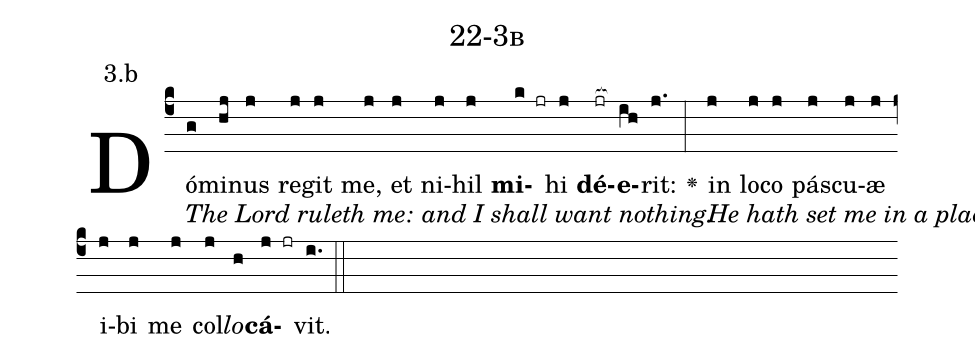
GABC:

name: 22-3b;
annotation: 3.b;
%%
(c4)Dó[The Lord ruleth me: and I shall want nothing.](g)mi(hj)nus(j) re(j)git(j) me,(j) et(j) ni(j)hil(j) <b>mi</b>(k jr)hi(j) <b>dé</b>(jr[ocb:1{])<b>e</b>(ih[ocb:0}])rit:(j.) <v>\greheightstar</v>(:)
in[He hath set me in a place of pasture.](j) lo(j)co(j) pá(j)scu(j)æ(j) i(j)bi(j) me(j) col(j)<i>lo</i>(h)<b>cá</b>(j jr)vit.(i.) (::)


%E(j) u(j) o(j) u(h) a(j) e.(i.) (::)
